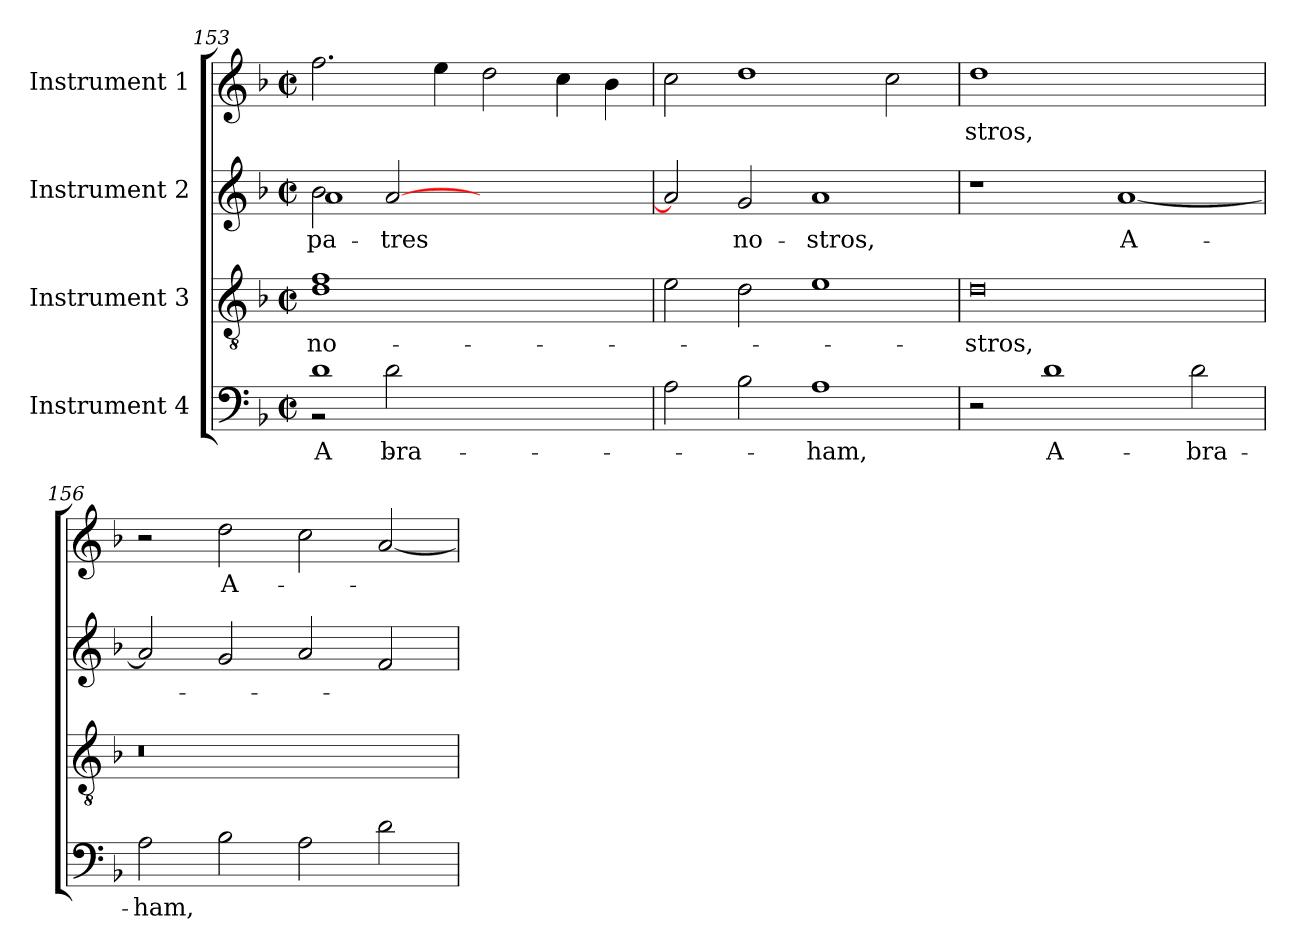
**kern	**text	**kern	**text	**kern	**text	**kern	**text
*part4	*part4	*part3	*part3	*part2	*part2	*part1	*part1
*staff4	*staff4	*staff3	*staff3	*staff2	*staff2	*staff1	*staff1
*I"Instrument 4	*	*I"Instrument 3	*	*I"Instrument 2	*	*I"Instrument 1	*
*clefF4	*	*clefGv2	*	*clefG2	*	*clefG2	*
*k[b-]	*	*k[b-]	*	*k[b-]	*	*k[b-]	*
*F:	*	*F:	*	*F:	*	*F:	*
*M2/2	*	*M2/2	*	*M2/2	*	*M2/2	*
*met(c|)	*	*met(c|)	*	*met(c|)	*	*met(c|)	*
=153	=153	=153	=153	=153	=153	=153	=153
!	!LO:LY:b:cj	!	!LO:LY:b:cj	!	!LO:LY:b:cj	!	!
*^	*	*	*	*^	*	*	*
1d	2r	A-	1d 1f	no-	2b-\	1a	pa-	2.ff\	.
!	!	!LO:LY:b	!	!	!	!	!LO:LY:b	!	!
.	2d\	-bra-	.	.	[<2a/	.	-tres	.	.
.	.	.	.	.	.	.	.	4ee\	.
1ryy	1ryy	.	1ryy	.	1ryy	1ryy	.	2dd\	.
.	.	.	.	.	.	.	.	4cc\	.
.	.	.	.	.	.	.	.	4b-\	.
*v	*v	*	*	*	*v	*v	*	*	*
=154	=154	=154	=154	=154	=154	=154	=154
2A\	.	2e\	.	2a/]	.	2cc\	.
!	!	!	!	!	!LO:LY:b:cj	!	!
2B-\	.	2d\	.	2g/	no-	1dd	.
!	!LO:LY:b:cj	!	!	!	!LO:LY:b:cj	!	!
1A	-ham,	1e	.	1a	-stros,	.	.
.	.	.	.	.	.	2cc\	.
!!LO:LB:g=z
=155	=155	=155	=155	=155	=155	=155	=155
!	!	!LO:N:vis=0	!LO:LY:b:cj	!	!	!	!LO:LY:b:cj
2r	.	1d	-stros,	1r	.	1dd	-stros,
!	!LO:LY:b:cj	!	!	!	!	!	!
1d	A-	.	.	.	.	.	.
!	!	!	!	!	!LO:LY:b:cj	!	!
.	.	1ryy	.	[<1a	A-	1ryy	.
!	!LO:LY:b:cj	!	!	!	!	!	!
2d\	-bra-	.	.	.	.	.	.
=156	=156	=156	=156	=156	=156	=156	=156
!	!LO:LY:b:cj	!	!	!	!	!	!
2A\	-ham,	0r	.	2a/]	.	2r	.
!	!	!	!	!	!	!	!LO:LY:b:cj
2B-\	.	.	.	2g/	.	2dd\	A-
2A\	.	.	.	2a/	.	2cc\	.
2d\	.	.	.	2f/	.	[<2a/	.
=	=	=	=	=	=	=	=
*-	*-	*-	*-	*-	*-	*-	*-
